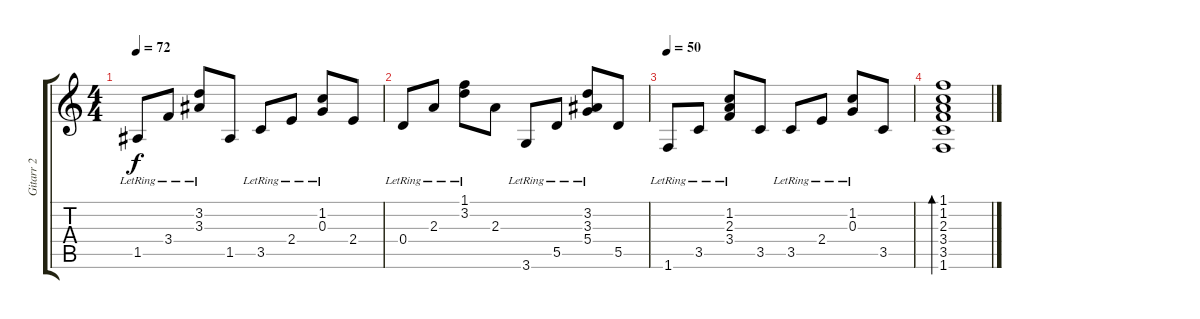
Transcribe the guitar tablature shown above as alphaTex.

\track ("Gitarr 2" "Gitarr 2") {instrument acousticguitarsteel}
\staff {score tabs}
\tuning (E4 B3 G3 D3 A2 E2) {hide}
\ts (4 4)
\tempo 72
\clef g2
\ks c
1.5{lr}.8{dy f} 3.4{lr}.8 (3.2{lr} 3.3{lr}).8 1.5.8 3.5{lr}.8 2.4{lr}.8 (1.2{lr} 0.3{lr}).8 2.4.8 |
0.4{lr}.8 2.3{lr}.8 (1.1{lr} 3.2{lr}).8 2.3.8 3.6{lr}.8 5.5{lr}.8 (3.2{lr} 3.3{lr} 5.4{lr}).8 5.5.8 |
\tempo 50
1.6{lr}.8 3.5{lr}.8 (1.2{lr} 2.3{lr} 3.4{lr}).8 3.5.8 3.5{lr}.8 2.4{lr}.8 (1.2{lr} 0.3{lr}).8 3.5.8 |
(1.1 1.2 2.3 3.4 3.5 1.6).1{bd 120}
